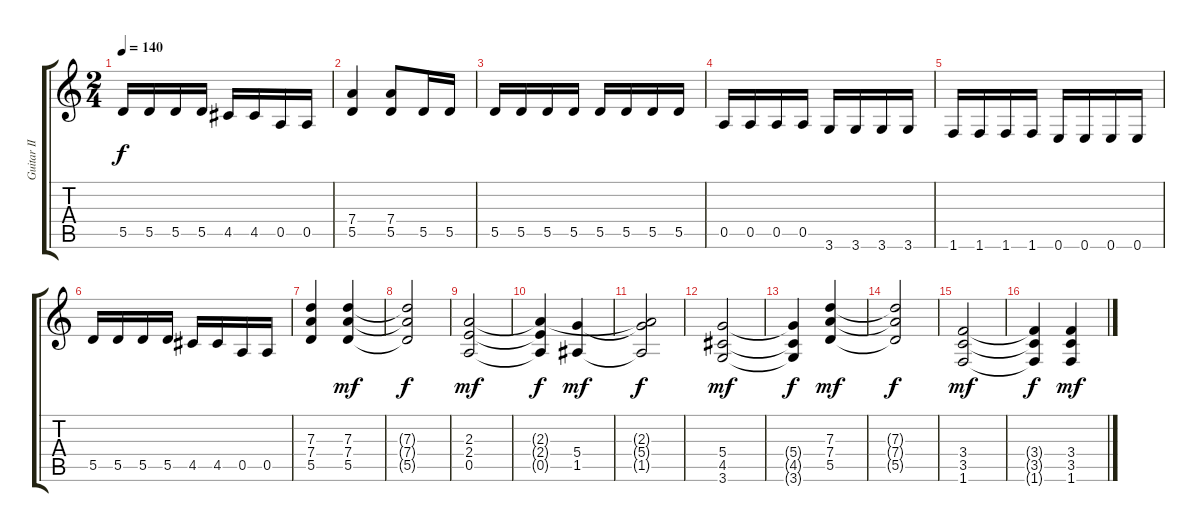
\track ("Guitar II" "Guitar II") {instrument distortionguitar}
\staff {score tabs}
\tuning (E4 B3 G3 D3 A2 E2) {hide}
\ts (2 4)
\tempo 140
\clef g2
\ks c
5.5.16{dy f} 5.5.16 5.5.16 5.5.16 4.5.16 4.5.16 0.5.16 0.5.16 |
(7.4 5.5).4 (7.4 5.5).8 5.5.16 5.5.16 |
5.5.16 5.5.16 5.5.16 5.5.16 5.5.16 5.5.16 5.5.16 5.5.16 |
0.5.16 0.5.16 0.5.16 0.5.16 3.6.16 3.6.16 3.6.16 3.6.16 |
1.6.16 1.6.16 1.6.16 1.6.16 0.6.16 0.6.16 0.6.16 0.6.16 |
5.5.16 5.5.16 5.5.16 5.5.16 4.5.16 4.5.16 0.5.16 0.5.16 |
(7.3 7.4 5.5).4 (7.3 7.4 5.5).4{dy mf} |
(7.3{t} 7.4{t} 5.5{t}).2{dy f} |
(2.3 2.4 0.5).2{dy mf} |
(2.3{t} 2.4{t} 0.5{t}).4{dy f} (5.4 1.5).4{dy mf} |
(2.3{t} 5.4{t} 1.5{t}).2{dy f} |
(5.4 4.5 3.6).2{dy mf} |
(5.4{t} 4.5{t} 3.6{t}).4{dy f} (7.3 7.4 5.5).4{dy mf} |
(7.3{t} 7.4{t} 5.5{t}).2{dy f} |
(3.4 3.5 1.6).2{dy mf} |
(3.4{t} 3.5{t} 1.6{t}).4{dy f} (3.4 3.5 1.6).4{dy mf}
